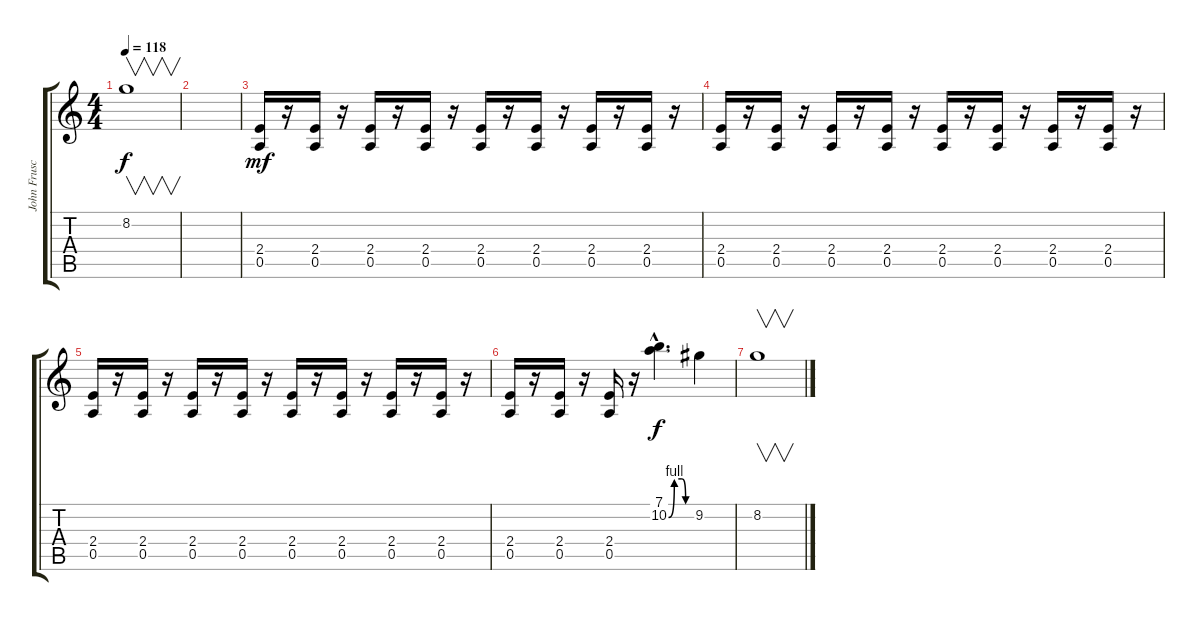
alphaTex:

\track ("John Frusciante ( overdriven )" "John Frusc") {instrument overdrivenguitar}
\staff {score tabs}
\tuning (E4 B3 G3 D3 A2 E2) {hide}
\ts (4 4)
\tempo 118
\clef g2
\ks c
8.2.1{v dy f} |
|
(2.4 0.5).16{dy mf} r.16 (2.4 0.5).16 r.16 (2.4 0.5).16 r.16 (2.4 0.5).16 r.16 (2.4 0.5).16 r.16 (2.4 0.5).16 r.16 (2.4 0.5).16 r.16 (2.4 0.5).16 r.16 |
(2.4 0.5).16 r.16 (2.4 0.5).16 r.16 (2.4 0.5).16 r.16 (2.4 0.5).16 r.16 (2.4 0.5).16 r.16 (2.4 0.5).16 r.16 (2.4 0.5).16 r.16 (2.4 0.5).16 r.16 |
(2.4 0.5).16 r.16 (2.4 0.5).16 r.16 (2.4 0.5).16 r.16 (2.4 0.5).16 r.16 (2.4 0.5).16 r.16 (2.4 0.5).16 r.16 (2.4 0.5).16 r.16 (2.4 0.5).16 r.16 |
(2.4 0.5).16 r.16 (2.4 0.5).16 r.16 (2.4 0.5).16 r.16 (7.1{hac} 10.2{be (custom 0 0 15 4 35 4 45 0 60 0) hac}).4{d dy f} 9.2.4 |
8.2.1{v}
